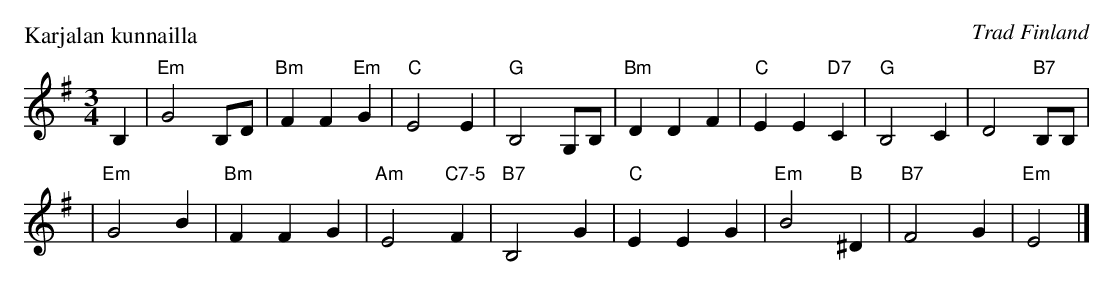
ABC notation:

X:1
P: Karjalan kunnailla
O: Trad Finland
M: 3/4
L: 1/8
K: Em
B,2 \
| "Em"G4 B,D | "Bm"F2 F2 "Em"G2 | "C"E4 E2 | "G"B,4 G,B, \
| "Bm"D2 D2 F2 | "C"E2 E2 "D7"C2 | "G"B,4 C2 | D4 "B7"B,B, |
| "Em"G4 B2 | "Bm"F2 F2 G2 | "Am"E4 "C7-5"F2 | "B7"B,4 G2 \
| "C"E2 E2 G2 | "Em"B4 "B"^D2 | "B7"F4 G2 | "Em"E4 |]
